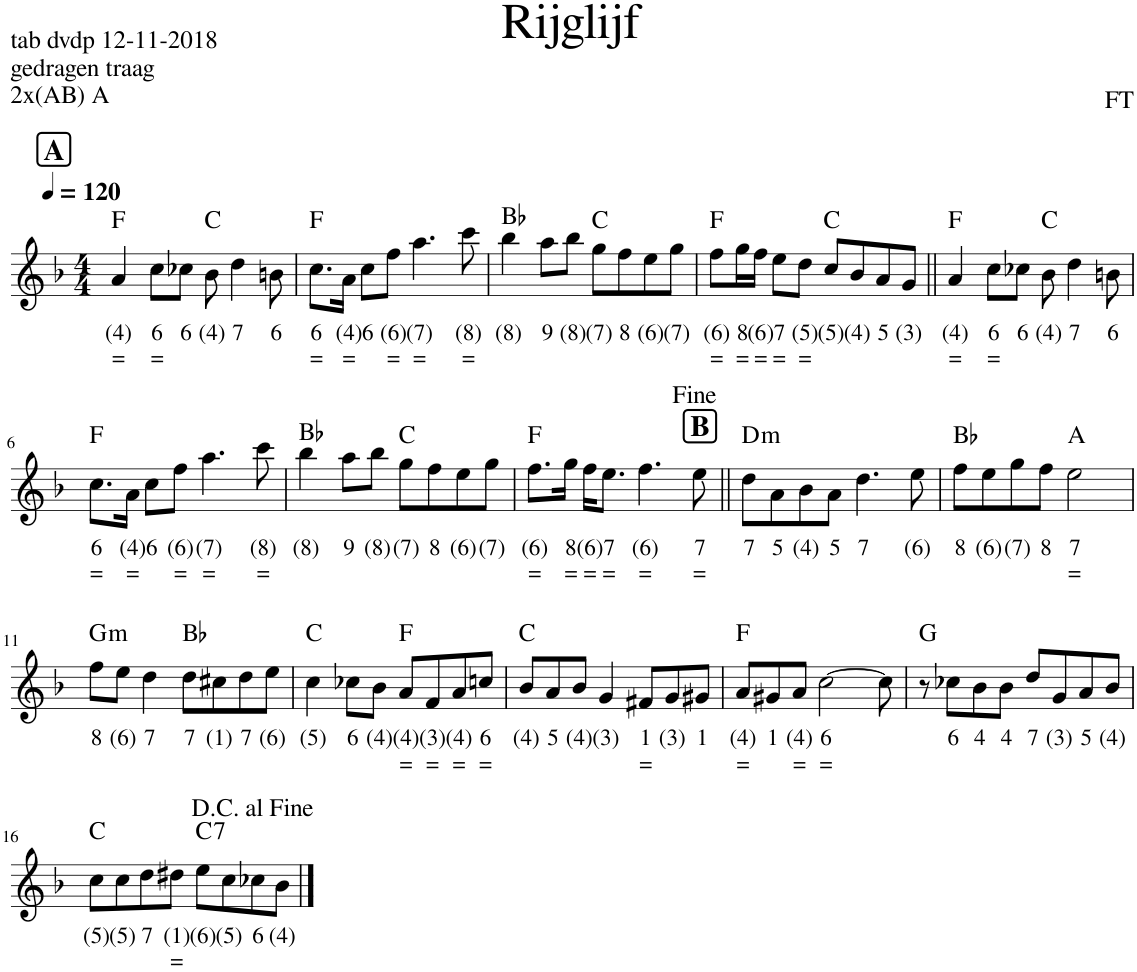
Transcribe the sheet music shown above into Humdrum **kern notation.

**kern	**text	**text	**harte
*part1	*part1	*part1	*part1
*staff1	*staff1	*staff1	*
*I"Stem	*	*	*
*I'Stm.	*	*	*
*clefG2	*	*	*
*k[b-]	*	*	*
*M4/4	*	*	*
*MM120	*	*	*
!!LO:REH:place=s1:a:B:cj:fs=14:t=A
=1	=1	=1	=1
!	!LO:LY:b	!LO:LY:b	!
4a/	(4)	=	F:maj
!	!LO:LY:b	!LO:LY:b	!
8cc\L	6	=	.
!	!LO:LY:b	!	!
8cc-X\J	6	.	.
!	!LO:LY:b	!	!
8b-\	(4)	.	C:maj
!	!LO:LY:b	!	!
4dd\	7	.	.
!	!LO:LY:b	!	!
8bn\	6	.	.
=2	=2	=2	=2
!	!LO:LY:b	!LO:LY:b	!
8.cc\L	6	=	F:maj
!	!LO:LY:b	!LO:LY:b	!
16a\Jk	(4)	=	.
!	!LO:LY:b	!	!
8cc\L	6	.	.
!	!LO:LY:b	!LO:LY:b	!
8ff\J	(6)	=	.
!	!LO:LY:b	!LO:LY:b	!
4.aa\	(7)	=	.
!	!LO:LY:b	!LO:LY:b	!
8ccc\	(8)	=	.
=3	=3	=3	=3
!	!LO:LY:b	!	!
4bb-\	(8)	.	Bb:maj
!	!LO:LY:b	!	!
8aa\L	9	.	.
!	!LO:LY:b	!	!
8bb-\J	(8)	.	.
!	!LO:LY:b	!	!
8gg\L	(7)	.	C:maj
!	!LO:LY:b	!	!
8ff\	8	.	.
!	!LO:LY:b	!	!
8ee\	(6)	.	.
!	!LO:LY:b	!	!
8gg\J	(7)	.	.
=4	=4	=4	=4
!	!LO:LY:b	!LO:LY:b	!
8ff\L	(6)	=	F:maj
!	!LO:LY:b	!LO:LY:b	!
16gg\L	8	=	.
!	!LO:LY:b	!LO:LY:b	!
16ff\JJ	(6)	=	.
!	!LO:LY:b	!LO:LY:b	!
8ee\L	7	=	.
!	!LO:LY:b	!LO:LY:b	!
8dd\J	(5)	=	.
!	!LO:LY:b	!	!
8cc/L	(5)	.	C:maj
!	!LO:LY:b	!	!
8b-/	(4)	.	.
!	!LO:LY:b	!	!
8a/	5	.	.
!	!LO:LY:b	!	!
8g/J	(3)	.	.
=5||	=5||	=5||	=5||
!	!LO:LY:b	!LO:LY:b	!
4a/	(4)	=	F:maj
!	!LO:LY:b	!LO:LY:b	!
8cc\L	6	=	.
!	!LO:LY:b	!	!
8cc-X\J	6	.	.
!	!LO:LY:b	!	!
8b-\	(4)	.	C:maj
!	!LO:LY:b	!	!
4dd\	7	.	.
!	!LO:LY:b	!	!
8bn\	6	.	.
!!LO:LB:g=z
=6	=6	=6	=6
!	!LO:LY:b	!LO:LY:b	!
8.cc\L	6	=	F:maj
!	!LO:LY:b	!LO:LY:b	!
16a\Jk	(4)	=	.
!	!LO:LY:b	!	!
8cc\L	6	.	.
!	!LO:LY:b	!LO:LY:b	!
8ff\J	(6)	=	.
!	!LO:LY:b	!LO:LY:b	!
4.aa\	(7)	=	.
!	!LO:LY:b	!LO:LY:b	!
8ccc\	(8)	=	.
=7	=7	=7	=7
!	!LO:LY:b	!	!
4bb-\	(8)	.	Bb:maj
!	!LO:LY:b	!	!
8aa\L	9	.	.
!	!LO:LY:b	!	!
8bb-\J	(8)	.	.
!	!LO:LY:b	!	!
8gg\L	(7)	.	C:maj
!	!LO:LY:b	!	!
8ff\	8	.	.
!	!LO:LY:b	!	!
8ee\	(6)	.	.
!	!LO:LY:b	!	!
8gg\J	(7)	.	.
=8	=8	=8	=8
!	!LO:LY:b	!LO:LY:b	!
8.ff\L	(6)	=	F:maj
!	!LO:LY:b	!LO:LY:b	!
16gg\Jk	8	=	.
!	!LO:LY:b	!LO:LY:b	!
16ff\KL	(6)	=	.
!	!LO:LY:b	!LO:LY:b	!
8.ee\J	7	=	.
!	!LO:LY:b	!LO:LY:b	!
4.ff\	(6)	=	.
!	!LO:LY:b	!LO:LY:b	!
8ee\	7	=	.
!!LO:REH:place=s1:a:B:cj:fs=14:t=B
=9||	=9||	=9||	=9||
!	!LO:LY:b	!	!LO:H:kt=m
8dd\L	7	.	D:min
!	!LO:LY:b	!	!
8a\	5	.	.
!	!LO:LY:b	!	!
8b-\	(4)	.	.
!	!LO:LY:b	!	!
8a\J	5	.	.
!	!LO:LY:b	!	!
4.dd\	7	.	.
!	!LO:LY:b	!	!
8ee\	(6)	.	.
=10	=10	=10	=10
!	!LO:LY:b	!	!
8ff\L	8	.	Bb:maj
!	!LO:LY:b	!	!
8ee\	(6)	.	.
!	!LO:LY:b	!	!
8gg\	(7)	.	.
!	!LO:LY:b	!	!
8ff\J	8	.	.
!	!LO:LY:b	!LO:LY:b	!
2ee\	7	=	A:maj
!!LO:LB:g=z
=11	=11	=11	=11
!	!LO:LY:b	!	!LO:H:kt=m
8ff\L	8	.	G:min
!	!LO:LY:b	!	!
8ee\J	(6)	.	.
!	!LO:LY:b	!	!
4dd\	7	.	.
!	!LO:LY:b	!	!
8dd\L	7	.	Bb:maj
!	!LO:LY:b	!	!
8cc#X\	(1)	.	.
!	!LO:LY:b	!	!
8dd\	7	.	.
!	!LO:LY:b	!	!
8ee\J	(6)	.	.
=12	=12	=12	=12
!	!LO:LY:b	!	!
4cc\	(5)	.	C:maj
!	!LO:LY:b	!	!
8cc-X\L	6	.	.
!	!LO:LY:b	!	!
8b-\J	(4)	.	.
!	!LO:LY:b	!LO:LY:b	!
8a/L	(4)	=	F:maj
!	!LO:LY:b	!LO:LY:b	!
8f/	(3)	=	.
!	!LO:LY:b	!LO:LY:b	!
8a/	(4)	=	.
!	!LO:LY:b	!LO:LY:b	!
8ccn/J	6	=	.
=13	=13	=13	=13
!	!LO:LY:b	!	!
8b-/L	(4)	.	C:maj
!	!LO:LY:b	!	!
8a/	5	.	.
!	!LO:LY:b	!	!
8b-/J	(4)	.	.
!	!LO:LY:b	!	!
4g/	(3)	.	.
!	!LO:LY:b	!LO:LY:b	!
8f#X/L	1	=	.
!	!LO:LY:b	!	!
8g/	(3)	.	.
!	!LO:LY:b	!	!
8g#X/J	1	.	.
=14	=14	=14	=14
!	!LO:LY:b	!LO:LY:b	!
8a/L	(4)	=	F:maj
!	!LO:LY:b	!	!
8g#X/	1	.	.
!	!LO:LY:b	!LO:LY:b	!
8a/J	(4)	=	.
!	!LO:LY:b	!LO:LY:b	!
[2cc\	6	=	.
8cc\]	.	.	.
=15	=15	=15	=15
8r	.	.	G:maj
!	!LO:LY:b	!	!
8cc-X\L	6	.	.
!	!LO:LY:b	!	!
8b-\	4	.	.
!	!LO:LY:b	!	!
8b-\J	4	.	.
!	!LO:LY:b	!	!
8dd/L	7	.	.
!	!LO:LY:b	!	!
8g/	(3)	.	.
!	!LO:LY:b	!	!
8a/	5	.	.
!	!LO:LY:b	!	!
8b-/J	(4)	.	.
!!LO:LB:g=z
=16	=16	=16	=16
!	!LO:LY:b	!	!
8cc\L	(5)	.	C:maj
!	!LO:LY:b	!	!
8cc\	(5)	.	.
!	!LO:LY:b	!	!
8dd\	7	.	.
!	!LO:LY:b	!LO:LY:b	!
8dd#X\J	(1)	=	.
!	!LO:LY:b	!	!LO:H:kt=7
8ee\L	(6)	.	C:7
!	!LO:LY:b	!	!
8cc\	(5)	.	.
!	!LO:LY:b	!	!
8cc-X\	6	.	.
!	!LO:LY:b	!	!
8b-\J	(4)	.	.
==	==	==	==
*-	*-	*-	*-
